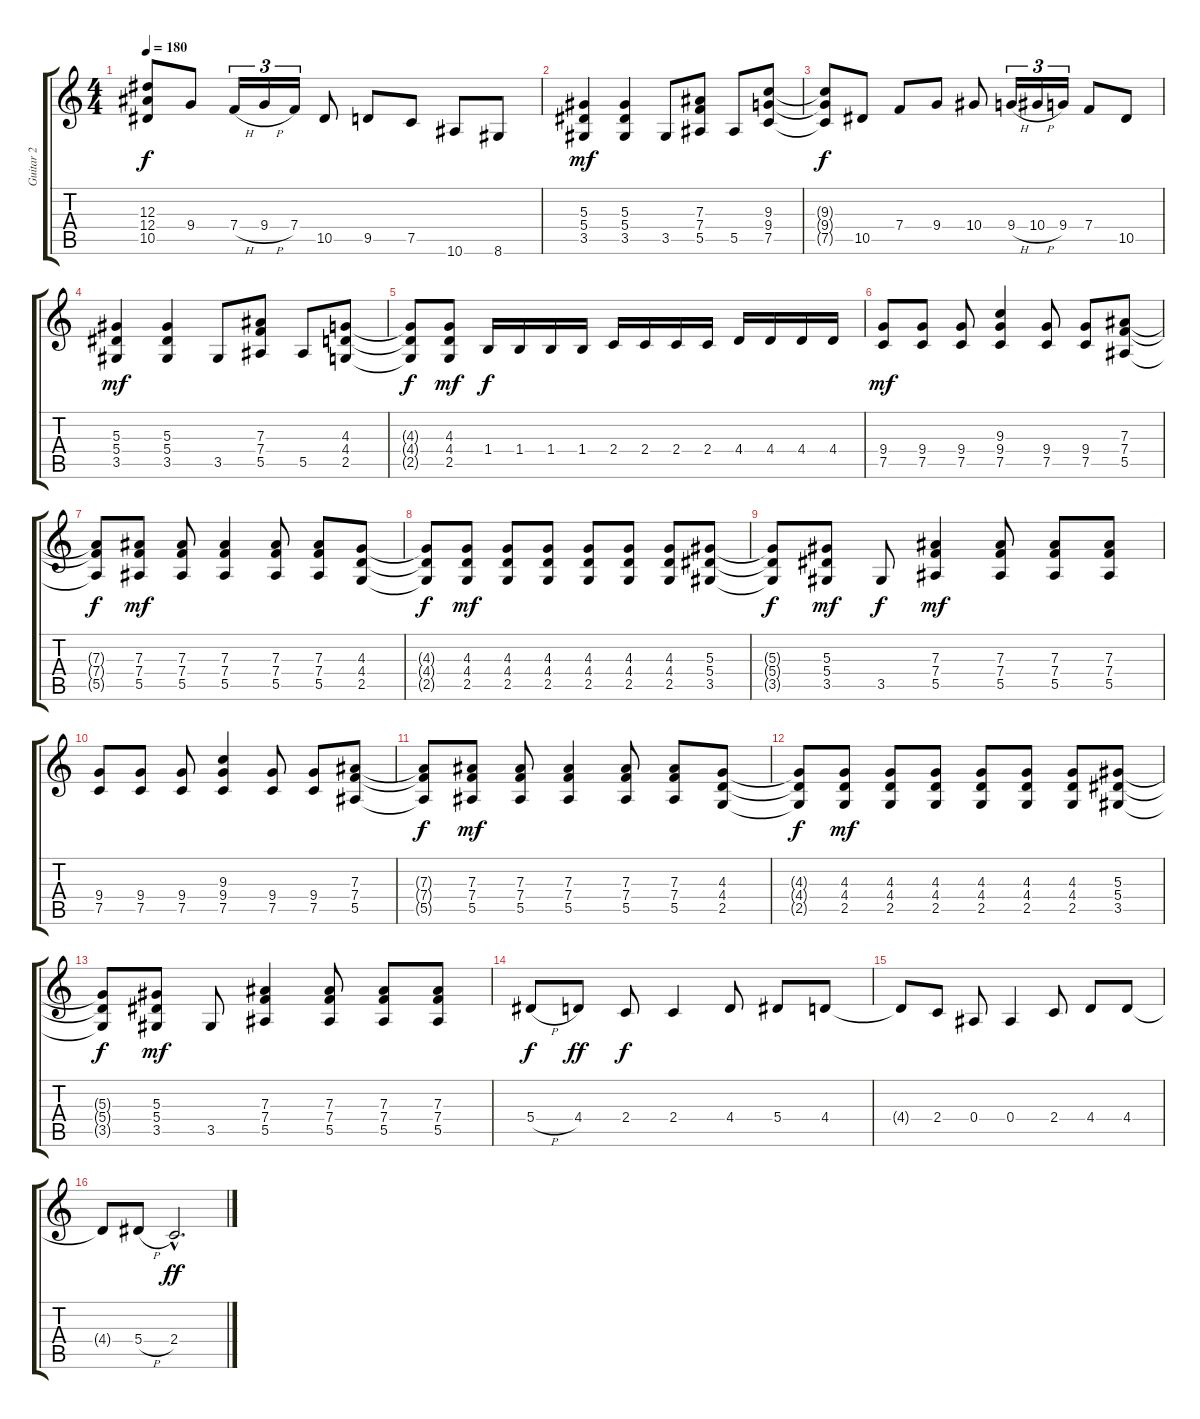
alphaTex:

\track ("Guitar 2" "Guitar 2") {instrument distortionguitar}
\staff {score tabs}
\tuning (C4 G3 Eb3 Bb2 F2 C2) {hide}
\ts (4 4)
\tempo 180
\clef g2
\ks c
(12.3{t} 12.4{t} 10.5{t}).8{dy f} 9.4.8 7.4{h}.16{tu (3 2)} 9.4{h}.16{tu (3 2)} 7.4.16{tu (3 2)} 10.5.8 9.5.8 7.5.8 10.6.8 8.6.8 |
(5.3 5.4 3.5).4{dy mf} (5.3 5.4 3.5).4 3.5.8 (7.3 7.4 5.5).8 5.5.8 (9.3 9.4 7.5).8 |
(9.3{t} 9.4{t} 7.5{t}).8{dy f} 10.5.8 7.4.8 9.4.8 10.4.8 9.4{h}.16{tu (3 2)} 10.4{h}.16{tu (3 2)} 9.4.16{tu (3 2)} 7.4.8 10.5.8 |
(5.3 5.4 3.5).4{dy mf} (5.3 5.4 3.5).4 3.5.8 (7.3 7.4 5.5).8 5.5.8 (4.3 4.4 2.5).8 |
(4.3{t} 4.4{t} 2.5{t}).8{dy f} (4.3 4.4 2.5).8{dy mf} 1.4.16{dy f} 1.4.16 1.4.16 1.4.16 2.4.16 2.4.16 2.4.16 2.4.16 4.4.16 4.4.16 4.4.16 4.4.16 |
(9.4 7.5).8{dy mf} (9.4 7.5).8 (9.4 7.5).8 (9.3 9.4 7.5).4 (9.4 7.5).8 (9.4 7.5).8 (7.3 7.4 5.5).8 |
(7.3{t} 7.4{t} 5.5{t}).8{dy f} (7.3 7.4 5.5).8{dy mf} (7.3 7.4 5.5).8 (7.3 7.4 5.5).4 (7.3 7.4 5.5).8 (7.3 7.4 5.5).8 (4.3 4.4 2.5).8 |
(4.3{t} 4.4{t} 2.5{t}).8{dy f} (4.3 4.4 2.5).8{dy mf} (4.3 4.4 2.5).8 (4.3 4.4 2.5).8 (4.3 4.4 2.5).8 (4.3 4.4 2.5).8 (4.3 4.4 2.5).8 (5.3 5.4 3.5).8 |
(5.3{t} 5.4{t} 3.5{t}).8{dy f} (5.3 5.4 3.5).8{dy mf} 3.5.8{dy f} (7.3 7.4 5.5).4{dy mf} (7.3 7.4 5.5).8 (7.3 7.4 5.5).8 (7.3 7.4 5.5).8 |
(9.4 7.5).8 (9.4 7.5).8 (9.4 7.5).8 (9.3 9.4 7.5).4 (9.4 7.5).8 (9.4 7.5).8 (7.3 7.4 5.5).8 |
(7.3{t} 7.4{t} 5.5{t}).8{dy f} (7.3 7.4 5.5).8{dy mf} (7.3 7.4 5.5).8 (7.3 7.4 5.5).4 (7.3 7.4 5.5).8 (7.3 7.4 5.5).8 (4.3 4.4 2.5).8 |
(4.3{t} 4.4{t} 2.5{t}).8{dy f} (4.3 4.4 2.5).8{dy mf} (4.3 4.4 2.5).8 (4.3 4.4 2.5).8 (4.3 4.4 2.5).8 (4.3 4.4 2.5).8 (4.3 4.4 2.5).8 (5.3 5.4 3.5).8 |
(5.3{t} 5.4{t} 3.5{t}).8{dy f} (5.3 5.4 3.5).8{dy mf} 3.5.8 (7.3 7.4 5.5).4 (7.3 7.4 5.5).8 (7.3 7.4 5.5).8 (7.3 7.4 5.5).8 |
5.4{h}.8{dy f} 4.4.8{dy ff} 2.4.8{dy f} 2.4.4 4.4.8 5.4.8 4.4.8 |
4.4{t}.8 2.4.8 0.4.8 0.4.4 2.4.8 4.4.8 4.4.8 |
4.4{t}.8 5.4{h}.8 2.4{hac}.2{d dy ff}
